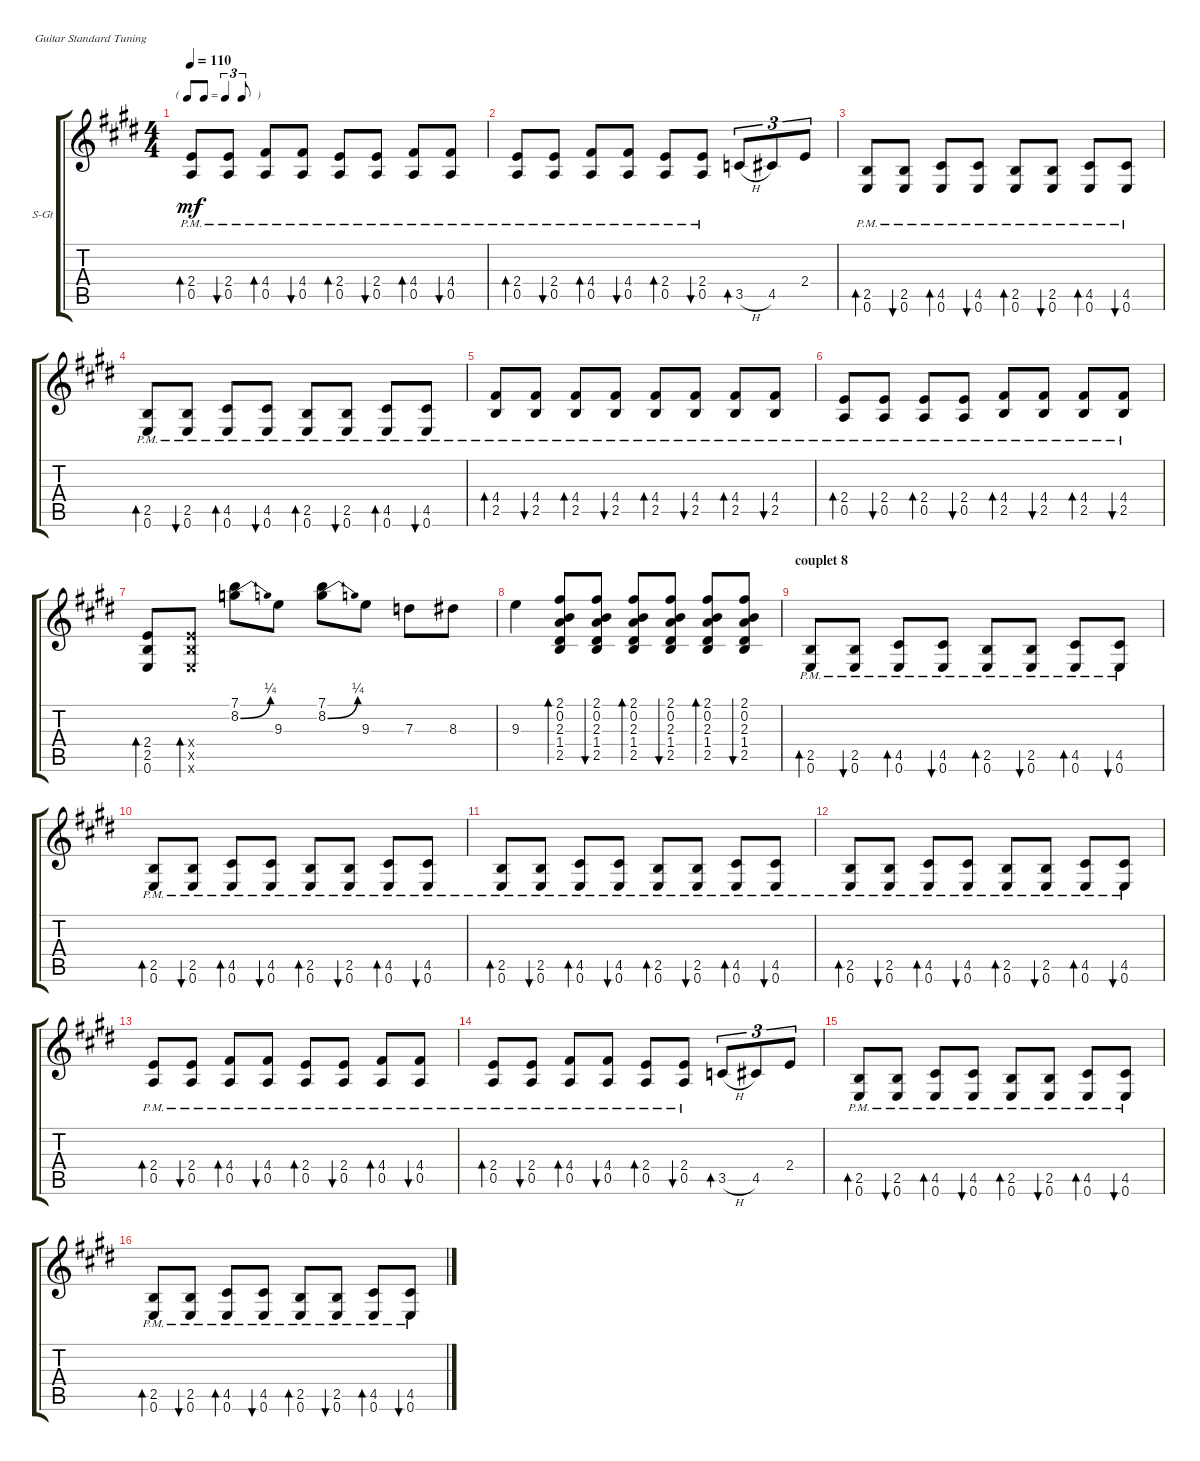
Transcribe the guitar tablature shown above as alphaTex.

\defaultSystemsLayout 4
\bracketExtendMode groupsimilarinstruments
\firstSystemTrackNameOrientation horizontal
\otherSystemsTrackNameOrientation horizontal
\track ("Steel Guitar" "S-Gt") {instrument acousticguitarsteel}
\staff {score tabs}
\tuning (E4 B3 G3 D3 A2 E2)
\ts (4 4)
\tf triplet8th
\tempo 110
\clef g2
\ks e
(0.5{pm} 2.4{pm}).8{bd 30 dy mf} (0.5{pm} 2.4{pm}).8{bu 30} (0.5{pm} 4.4{pm}).8{bd 30} (0.5{pm} 4.4{pm}).8{bu 30} (0.5{pm} 2.4{pm}).8{bd 30} (0.5{pm} 2.4{pm}).8{bu 30} (0.5{pm} 4.4{pm}).8{bd 30} (0.5{pm} 4.4{pm}).8{bu 30} |
(0.5{pm} 2.4{pm}).8{bd 30} (0.5{pm} 2.4{pm}).8{bu 30} (0.5{pm} 4.4{pm}).8{bd 30} (0.5{pm} 4.4{pm}).8{bu 30} (0.5{pm} 2.4{pm}).8{bd 30} (0.5{pm} 2.4{pm}).8{bu 30} 3.5{h}.8{tu (3 2) bd 30} 4.5.8{tu (3 2)} 2.4.8{tu (3 2)} |
(0.6{pm} 2.5{pm}).8{bd 30} (0.6{pm} 2.5{pm}).8{bu 30} (0.6{pm} 4.5{pm}).8{bd 30} (0.6{pm} 4.5{pm}).8{bu 30} (0.6{pm} 2.5{pm}).8{bd 30} (0.6{pm} 2.5{pm}).8{bu 30} (0.6{pm} 4.5{pm}).8{bd 30} (0.6{pm} 4.5{pm}).8{bu 30} |
(0.6{pm} 2.5{pm}).8{bd 30} (0.6{pm} 2.5{pm}).8{bu 30} (0.6{pm} 4.5{pm}).8{bd 30} (0.6{pm} 4.5{pm}).8{bu 30} (0.6{pm} 2.5{pm}).8{bd 30} (0.6{pm} 2.5{pm}).8{bu 30} (0.6{pm} 4.5{pm}).8{bd 30} (0.6{pm} 4.5{pm}).8{bu 30} |
(2.5{pm} 4.4{pm}).8{bd 30} (2.5{pm} 4.4{pm}).8{bu 30} (2.5{pm} 4.4{pm}).8{bd 30} (2.5{pm} 4.4{pm}).8{bu 30} (2.5{pm} 4.4{pm}).8{bd 30} (2.5{pm} 4.4{pm}).8{bu 30} (2.5{pm} 4.4{pm}).8{bd 30} (2.5{pm} 4.4{pm}).8{bu 30} |
(0.5{pm} 2.4{pm}).8{bd 30} (0.5{pm} 2.4{pm}).8{bu 30} (0.5{pm} 2.4{pm}).8{bd 30} (0.5{pm} 2.4{pm}).8{bu 30} (2.5{pm} 4.4{pm}).8{bd 30} (2.5{pm} 4.4{pm}).8{bu 30} (2.5{pm} 4.4{pm}).8{bd 30} (2.5{pm} 4.4{pm}).8{bu 30} |
(0.6 2.5 2.4).8{bd 30} (0.6{x} 2.5{x} 2.4{x}).8{bd 30} (7.1 8.2{be (bend 0 0 30 1)}).8 9.3.8 (7.1 8.2{be (bend 0 0 30 1)}).8 9.3.8 7.3.8 8.3.8 |
9.3.4 (2.5 1.4 2.3 0.2 2.1).8{bd 30} (2.5 1.4 2.3 0.2 2.1).8{bu 30} (2.5 1.4 2.3 0.2 2.1).8{bd 30} (2.5 1.4 2.3 0.2 2.1).8{bu 30} (2.5 1.4 2.3 0.2 2.1).8{bd 30} (2.5 1.4 2.3 0.2 2.1).8{bu 30} |
\section ("" "couplet 8")
(0.6{pm} 2.5{pm}).8{bd 30} (0.6{pm} 2.5{pm}).8{bu 30} (0.6{pm} 4.5{pm}).8{bd 30} (0.6{pm} 4.5{pm}).8{bu 30} (0.6{pm} 2.5{pm}).8{bd 30} (0.6{pm} 2.5{pm}).8{bu 30} (0.6{pm} 4.5{pm}).8{bd 30} (0.6{pm} 4.5{pm}).8{bu 30} |
(0.6{pm} 2.5{pm}).8{bd 30} (0.6{pm} 2.5{pm}).8{bu 30} (0.6{pm} 4.5{pm}).8{bd 30} (0.6{pm} 4.5{pm}).8{bu 30} (0.6{pm} 2.5{pm}).8{bd 30} (0.6{pm} 2.5{pm}).8{bu 30} (0.6{pm} 4.5{pm}).8{bd 30} (0.6{pm} 4.5{pm}).8{bu 30} |
(0.6{pm} 2.5{pm}).8{bd 30} (0.6{pm} 2.5{pm}).8{bu 30} (0.6{pm} 4.5{pm}).8{bd 30} (0.6{pm} 4.5{pm}).8{bu 30} (0.6{pm} 2.5{pm}).8{bd 30} (0.6{pm} 2.5{pm}).8{bu 30} (0.6{pm} 4.5{pm}).8{bd 30} (0.6{pm} 4.5{pm}).8{bu 30} |
(0.6{pm} 2.5{pm}).8{bd 30} (0.6{pm} 2.5{pm}).8{bu 30} (0.6{pm} 4.5{pm}).8{bd 30} (0.6{pm} 4.5{pm}).8{bu 30} (0.6{pm} 2.5{pm}).8{bd 30} (0.6{pm} 2.5{pm}).8{bu 30} (0.6{pm} 4.5{pm}).8{bd 30} (0.6{pm} 4.5{pm}).8{bu 30} |
(0.5{pm} 2.4{pm}).8{bd 30} (0.5{pm} 2.4{pm}).8{bu 30} (0.5{pm} 4.4{pm}).8{bd 30} (0.5{pm} 4.4{pm}).8{bu 30} (0.5{pm} 2.4{pm}).8{bd 30} (0.5{pm} 2.4{pm}).8{bu 30} (0.5{pm} 4.4{pm}).8{bd 30} (0.5{pm} 4.4{pm}).8{bu 30} |
(0.5{pm} 2.4{pm}).8{bd 30} (0.5{pm} 2.4{pm}).8{bu 30} (0.5{pm} 4.4{pm}).8{bd 30} (0.5{pm} 4.4{pm}).8{bu 30} (0.5{pm} 2.4{pm}).8{bd 30} (0.5{pm} 2.4{pm}).8{bu 30} 3.5{h}.8{tu (3 2) bd 30} 4.5.8{tu (3 2)} 2.4.8{tu (3 2)} |
(0.6{pm} 2.5{pm}).8{bd 30} (0.6{pm} 2.5{pm}).8{bu 30} (0.6{pm} 4.5{pm}).8{bd 30} (0.6{pm} 4.5{pm}).8{bu 30} (0.6{pm} 2.5{pm}).8{bd 30} (0.6{pm} 2.5{pm}).8{bu 30} (0.6{pm} 4.5{pm}).8{bd 30} (0.6{pm} 4.5{pm}).8{bu 30} |
(0.6{pm} 2.5{pm}).8{bd 30} (0.6{pm} 2.5{pm}).8{bu 30} (0.6{pm} 4.5{pm}).8{bd 30} (0.6{pm} 4.5{pm}).8{bu 30} (0.6{pm} 2.5{pm}).8{bd 30} (0.6{pm} 2.5{pm}).8{bu 30} (0.6{pm} 4.5{pm}).8{bd 30} (0.6{pm} 4.5{pm}).8{bu 30}
